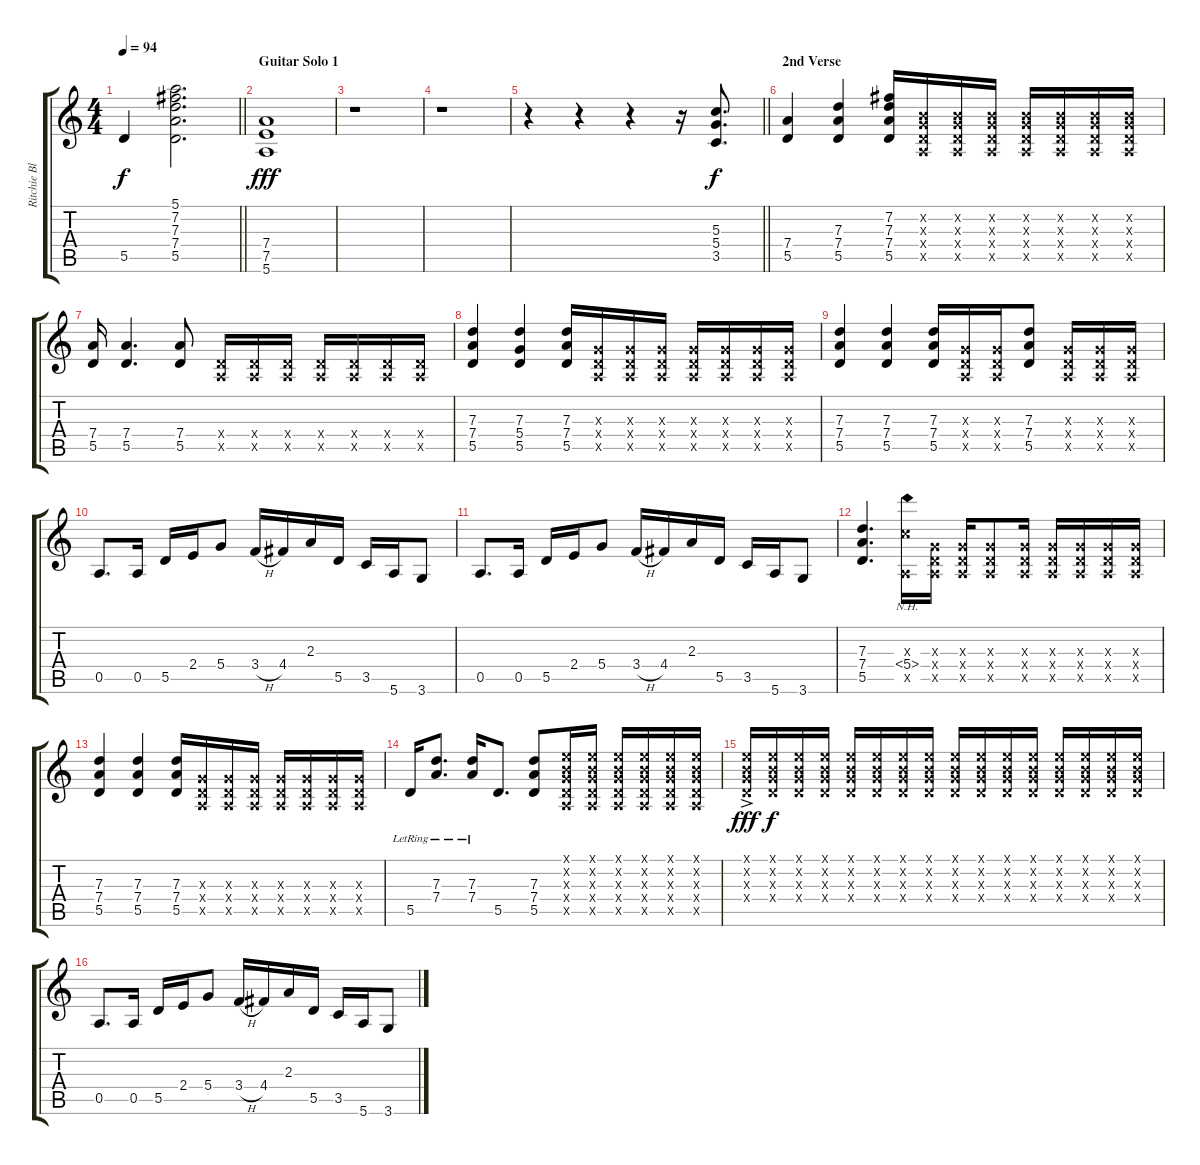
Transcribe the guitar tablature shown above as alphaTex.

\track ("Ritchie Blackmore (Rhythm)" "Ritchie Bl") {instrument distortionguitar}
\staff {score tabs}
\tuning (E4 B3 G3 D3 A2 E2) {hide}
\ts (4 4)
\tempo 94
\clef g2
\barLineRight lightlight
\ks c
5.5.4{dy f} (5.1 7.2 7.3 7.4 5.5).2{d} |
\section ("" "Guitar Solo 1")
(7.4 7.5 5.6).1{dy fff} |
r.1 |
r.1 |
\barLineRight lightlight
r.4 r.4 r.4 r.16 (5.3 5.4 3.5).8{d dy f} |
\section ("" "2nd Verse")
(7.4 5.5).4 (7.3 7.4 5.5).4 (7.2 7.3 7.4 5.5).16 (0.2{x} 0.3{x} 0.4{x} 0.5{x}).16 (0.2{x} 0.3{x} 0.4{x} 0.5{x}).16 (0.2{x} 0.3{x} 0.4{x} 0.5{x}).16 (0.2{x} 0.3{x} 0.4{x} 0.5{x}).16 (0.2{x} 0.3{x} 0.4{x} 0.5{x}).16 (0.2{x} 0.3{x} 0.4{x} 0.5{x}).16 (0.2{x} 0.3{x} 0.4{x} 0.5{x}).16 |
(7.4 5.5).16 (7.4 5.5).4{d} (7.4 5.5).8 (0.4{x} 0.5{x}).16 (0.4{x} 0.5{x}).16 (0.4{x} 0.5{x}).16 (0.4{x} 0.5{x}).16 (0.4{x} 0.5{x}).16 (0.4{x} 0.5{x}).16 (0.4{x} 0.5{x}).16 |
(7.3 7.4 5.5).4 (7.3 5.4 5.5).4 (7.3 7.4 5.5).16 (0.3{x} 0.4{x} 0.5{x}).16 (0.3{x} 0.4{x} 0.5{x}).16 (0.3{x} 0.4{x} 0.5{x}).16 (0.3{x} 0.4{x} 0.5{x}).16 (0.3{x} 0.4{x} 0.5{x}).16 (0.3{x} 0.4{x} 0.5{x}).16 (0.3{x} 0.4{x} 0.5{x}).16 |
(7.3 7.4 5.5).4 (7.3 7.4 5.5).4 (7.3 7.4 5.5).16 (0.3{x} 0.4{x} 0.5{x}).16 (0.3{x} 0.4{x} 0.5{x}).16 (7.3 7.4 5.5).8 (0.3{x} 0.4{x} 0.5{x}).16 (0.3{x} 0.4{x} 0.5{x}).16 (0.3{x} 0.4{x} 0.5{x}).16 |
0.5.8{d} 0.5.16 5.5.16 2.4.16 5.4.8 3.4{h}.16 4.4.16 2.3.16 5.5.16 3.5.16 5.6.16 3.6.8 |
0.5.8{d} 0.5.16 5.5.16 2.4.16 5.4.8 3.4{h}.16 4.4.16 2.3.16 5.5.16 3.5.16 5.6.16 3.6.8 |
(7.3 7.4 5.5).4{d} (5.3{x} 5.4{nh} 0.5{x}).16 (0.3{x} 0.4{x} 0.5{x}).16 (0.3{x} 0.4{x} 0.5{x}).16 (0.3{x} 0.4{x} 0.5{x}).8 (0.3{x} 0.4{x} 0.5{x}).16 (0.3{x} 0.4{x} 0.5{x}).16 (0.3{x} 0.4{x} 0.5{x}).16 (0.3{x} 0.4{x} 0.5{x}).16 (0.3{x} 0.4{x} 0.5{x}).16 |
(7.3 7.4 5.5).4 (7.3 7.4 5.5).4 (7.3 7.4 5.5).16 (0.3{x} 0.4{x} 0.5{x}).16 (0.3{x} 0.4{x} 0.5{x}).16 (0.3{x} 0.4{x} 0.5{x}).16 (0.3{x} 0.4{x} 0.5{x}).16 (0.3{x} 0.4{x} 0.5{x}).16 (0.3{x} 0.4{x} 0.5{x}).16 (0.3{x} 0.4{x} 0.5{x}).16 |
5.5{lr}.16 (7.3{lr} 7.4{lr}).8{d} (7.3{lr} 7.4{lr}).16 5.5.8{d} (7.3 7.4 5.5).8 (0.1{x} 0.2{x} 0.3{x} 0.4{x} 0.5{x}).16 (0.1{x} 0.2{x} 0.3{x} 0.4{x} 0.5{x}).16 (0.1{x} 0.2{x} 0.3{x} 0.4{x} 0.5{x}).16 (0.1{x} 0.2{x} 0.3{x} 0.4{x} 0.5{x}).16 (0.1{x} 0.2{x} 0.3{x} 0.4{x} 0.5{x}).16 (0.1{x} 0.2{x} 0.3{x} 0.4{x} 0.5{x}).16 |
(0.1{ac x} 0.2{ac x} 0.3{ac x} 0.4{ac x}).16{dy fff} (0.1{x} 0.2{x} 0.3{x} 0.4{x}).16{dy f} (0.1{x} 0.2{x} 0.3{x} 0.4{x}).16 (0.1{x} 0.2{x} 0.3{x} 0.4{x}).16 (0.1{x} 0.2{x} 0.3{x} 0.4{x}).16 (0.1{x} 0.2{x} 0.3{x} 0.4{x}).16 (0.1{x} 0.2{x} 0.3{x} 0.4{x}).16 (0.1{x} 0.2{x} 0.3{x} 0.4{x}).16 (0.1{x} 0.2{x} 0.3{x} 0.4{x}).16 (0.1{x} 0.2{x} 0.3{x} 0.4{x}).16 (0.1{x} 0.2{x} 0.3{x} 0.4{x}).16 (0.1{x} 0.2{x} 0.3{x} 0.4{x}).16 (0.1{x} 0.2{x} 0.3{x} 0.4{x}).16 (0.1{x} 0.2{x} 0.3{x} 0.4{x}).16 (0.1{x} 0.2{x} 0.3{x} 0.4{x}).16 (0.1{x} 0.2{x} 0.3{x} 0.4{x}).16 |
0.5.8{d} 0.5.16 5.5.16 2.4.16 5.4.8 3.4{h}.16 4.4.16 2.3.16 5.5.16 3.5.16 5.6.16 3.6.8
